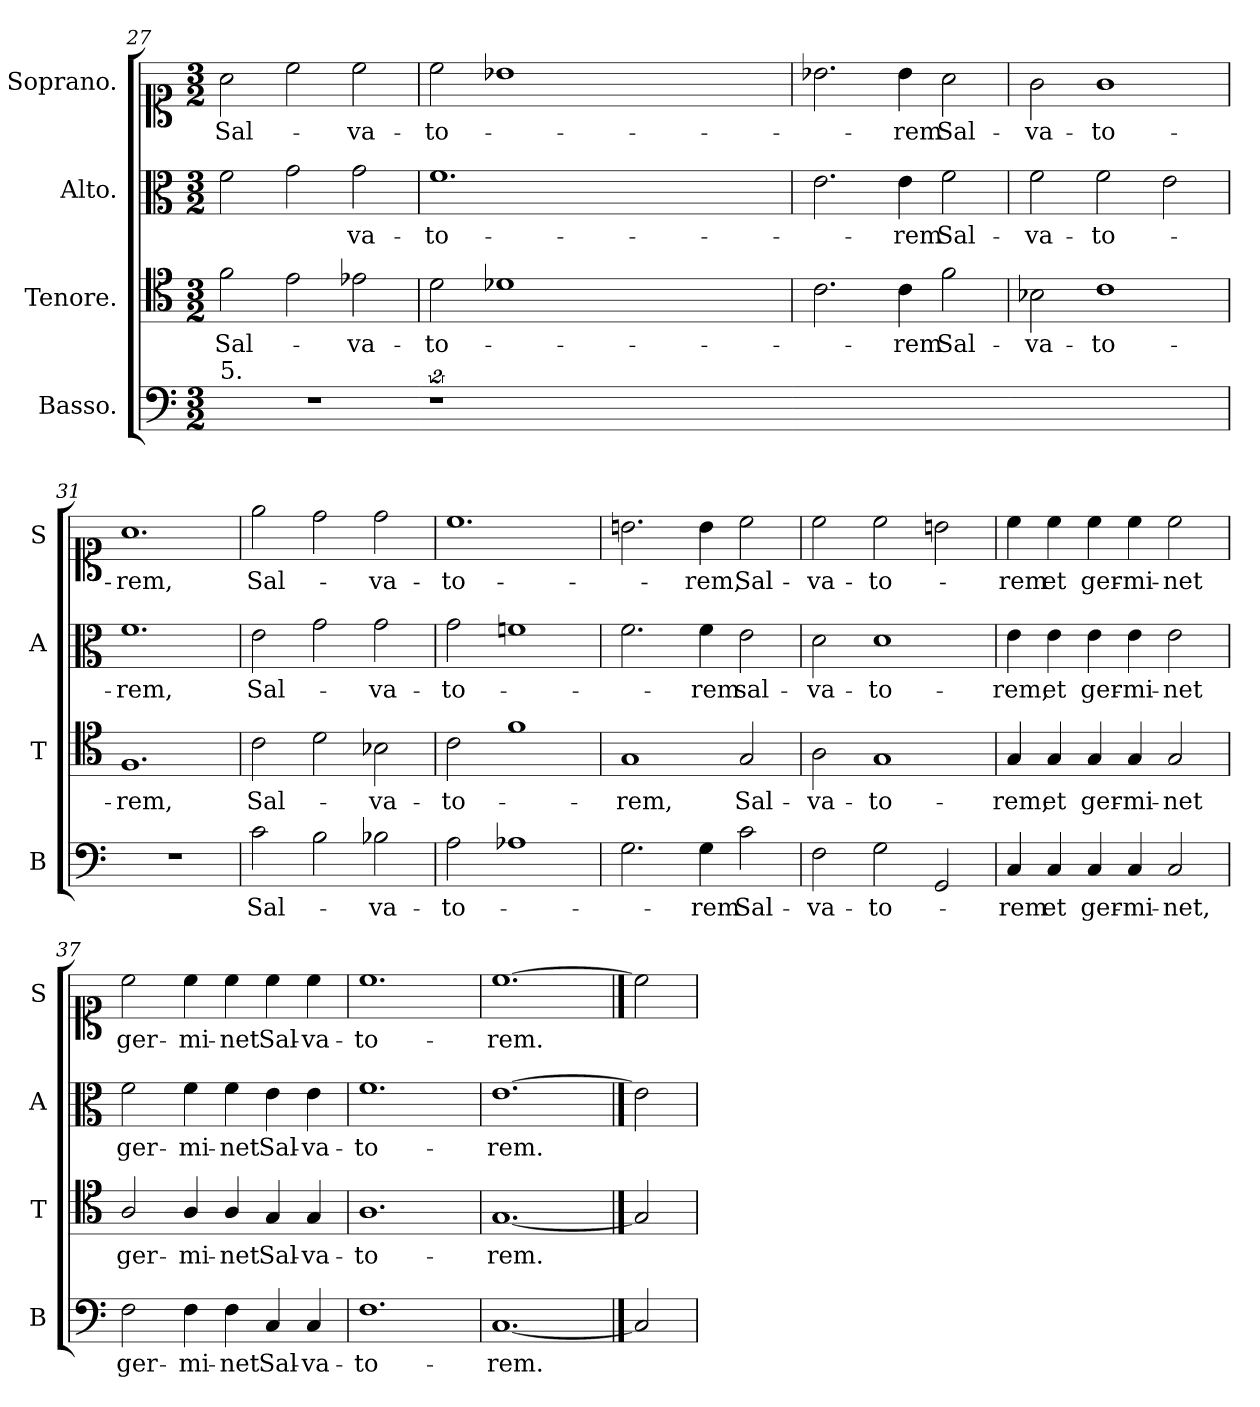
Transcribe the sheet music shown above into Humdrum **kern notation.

**kern	**text	**kern	**text	**kern	**text	**kern	**text
*part4	*part4	*part3	*part3	*part2	*part2	*part1	*part1
*staff4	*staff4	*staff3	*staff3	*staff2	*staff2	*staff1	*staff1
*I"Basso.	*	*I"Tenore.	*	*I"Alto.	*	*I"Soprano.	*
*I'B	*	*I'T	*	*I'A	*	*I'S	*
*clefF4	*	*clefC4	*	*clefC3	*	*clefC1	*
*k[]	*	*k[]	*	*k[]	*	*k[]	*
*C:	*	*C:	*	*C:	*	*C:	*
*M3/2	*	*M3/2	*	*M3/2	*	*M3/2	*
=27	=27	=27	=27	=27	=27	=27	=27
!LO:TX:a:t=5.	!	!	!	!	!	!	!
1.r	.	2f\	Sal-	2f\	.	2a\	Sal-
.	.	2e\	.	2g\	.	2cc\	.
.	.	2e-X\	-va-	2g\	-va-	2cc\	-va-
=28-	=28	=28	=28	=28	=28	=28	=28
2%9r	.	2d\	-to-	1.f	-to-	2cc\	-to-
.	.	1d-X	.	.	.	1b-X	.
.	.	0.ryy	.	0.ryy	.	0.ryy	.
=29-	=29	=29	=29	=29	=29	=29	=29
1.ryy	.	2.c\	.	2.e\	.	2.b-X\	.
.	.	4c\	-rem	4e\	-rem	4b-\	-rem
.	.	2f\	Sal-	2f\	Sal-	2a\	Sal-
=30-	=30	=30	=30	=30	=30	=30	=30
1.ryy	.	2B-X\	-va-	2f\	-va-	2g\	-va-
.	.	1c	-to-	2f\	-to-	1g	-to-
.	.	.	.	2e\	.	.	.
=31	=31	=31	=31	=31	=31	=31	=31
1.r	.	1.F	-rem,	1.f	-rem,	1.a	-rem,
=32	=32	=32	=32	=32	=32	=32	=32
2c\	Sal-	2c\	Sal-	2e\	Sal-	2ee\	Sal-
2B\	.	2d\	.	2g\	.	2dd\	.
2B-X\	-va-	2B-X\	-va-	2g\	-va-	2dd\	-va-
=33	=33	=33	=33	=33	=33	=33	=33
2A\	-to-	2c\	-to-	2g\	-to-	1.cc	-to-
1A-X	.	1f	.	1fn	.	.	.
=34	=34	=34	=34	=34	=34	=34	=34
2.G\	.	1G	-rem,	2.f\	.	2.bn\	.
4G\	-rem	.	.	4f\	-rem	4b\	-rem,
2c\	Sal-	2G/	Sal-	2e\	sal-	2cc\	Sal-
=35	=35	=35	=35	=35	=35	=35	=35
2F\	-va-	2A\	-va-	2d\	-va-	2cc\	-va-
2G\	-to-	1G	-to-	1d	-to-	2cc\	-to-
2GG/	.	.	.	.	.	2bn\	.
=36	=36	=36	=36	=36	=36	=36	=36
4C/	-rem	4G/	-rem,	4e\	-rem,	4cc\	-rem
4C/	et	4G/	et	4e\	et	4cc\	et
4C/	ger-	4G/	ger-	4e\	ger-	4cc\	ger-
4C/	-mi-	4G/	-mi-	4e\	-mi-	4cc\	-mi-
2C/	-net,	2G/	-net	2e\	-net	2cc\	-net
=37	=37	=37	=37	=37	=37	=37	=37
2F\	ger-	2A/	ger-	2f\	ger-	2cc\	ger-
4F\	-mi-	4A/	-mi-	4f\	-mi-	4cc\	-mi-
4F\	-net	4A/	-net	4f\	-net	4cc\	-net
4C/	Sal-	4G/	Sal-	4e\	Sal-	4cc\	Sal-
4C/	-va-	4G/	-va-	4e\	-va-	4cc\	-va-
=38	=38	=38	=38	=38	=38	=38	=38
1.F	-to-	1.A	-to-	1.f	-to-	1.cc	-to-
=39	=39	=39	=39	=39	=39	=39	=39
[1.C	-rem.	[1.G	-rem.	[1.e	-rem.	[1.cc	-rem.
==40	==40	==40	==40	==40	==40	==40	==40
2C]	.	2G]	.	2e]	.	2cc]	.
=	=	=	=	=	=	=	=
*-	*-	*-	*-	*-	*-	*-	*-
